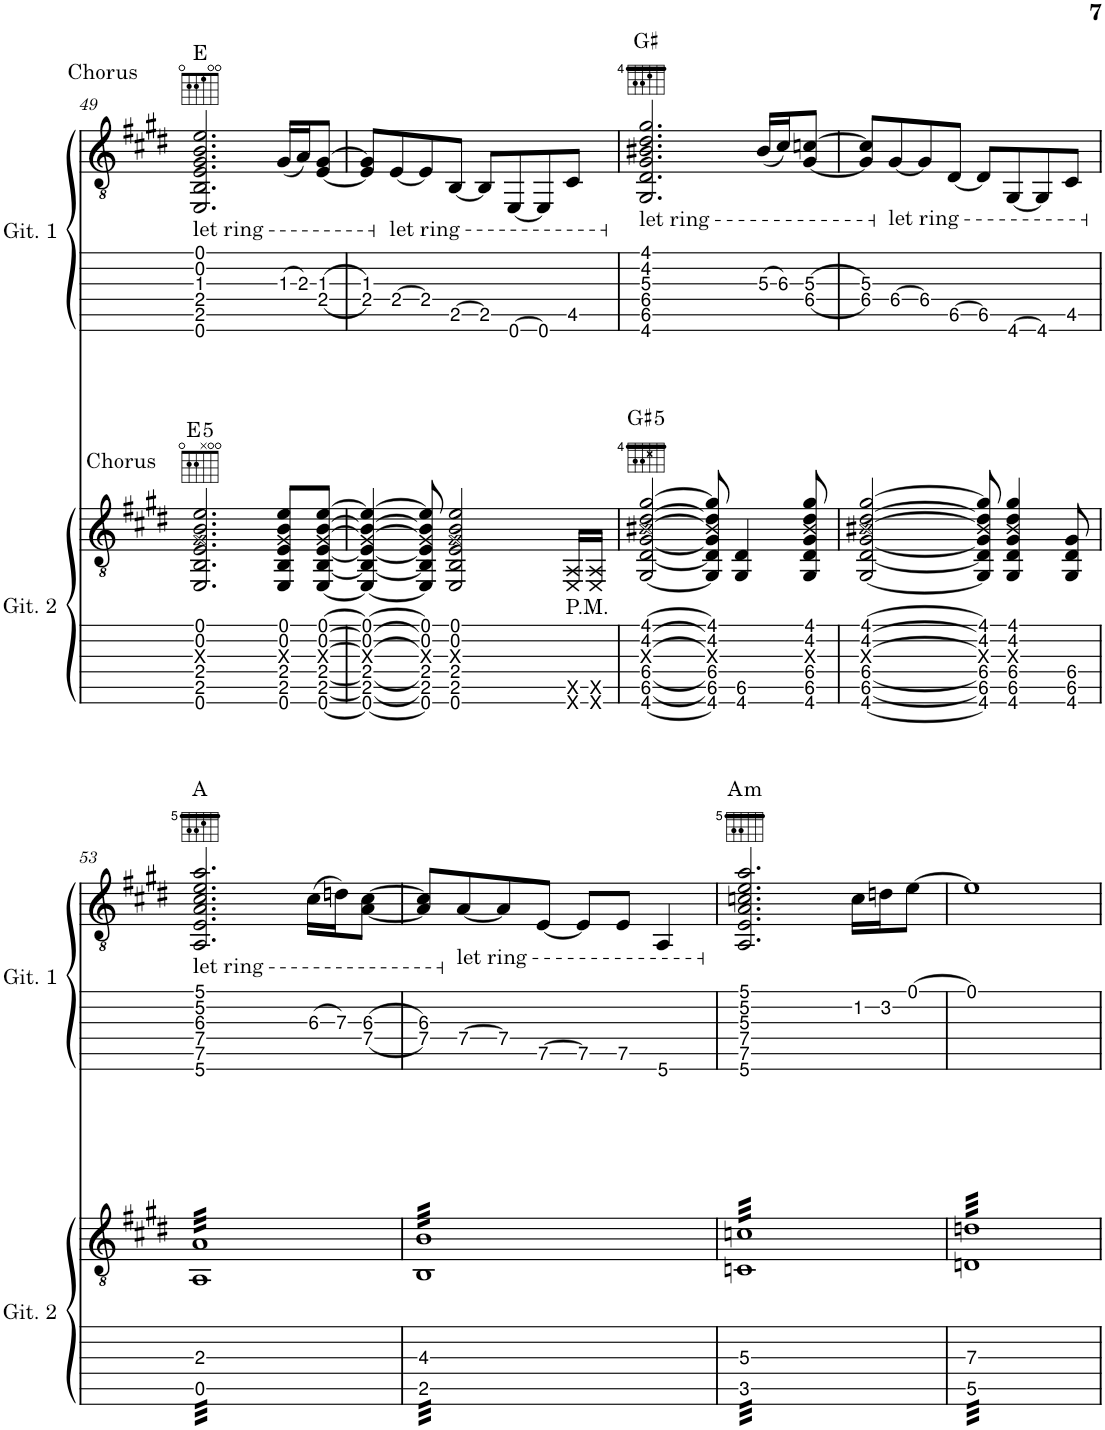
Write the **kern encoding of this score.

**kern	**kern	**harte	**kern	**kern	**harte
*part2	*part2	*part2	*part1	*part1	*part1
*staff4	*staff3	*	*staff2	*staff1	*
*I"Guitar 2	*	*	*I"Guitar 1	*	*
*I'Git. 2	*	*	*I'Git. 1	*	*
!!LO:PB:g=z
*	*clefGv2	*	*	*clefGv2	*
*k[f#c#g#d#]	*k[f#c#g#d#]	*	*k[f#c#g#d#]	*k[f#c#g#d#]	*
*M4/4	*M4/4	*	*M4/4	*M4/4	*
=49	=49	=49	=49	=49	=49
!	!	!	!	!LO:TX:a:t=Chorus	!
!	!	!	!	!LO:TX:b:t=let ring	!
!	!LO:TX:a:t=Chorus	!LO:H:kt=5	!	!	!
2.EE 2.BB 2.E 2.G# 2.B 2.e	2.EE/ 2.BB/ 2.E/ 2.G#/ 2.B/ 2.e/	E:(1,5)	2.EE 2.BB 2.E 2.G# 2.B 2.e	2.EE/ 2.BB/ 2.E/ 2.G#/ 2.B/ 2.e/	E:maj
8EE\ 8BB\ 8E\ 8G#\ 8B\ 8e\L	8EE/ 8BB/ 8E/ 8G#/ 8B/ 8e/L	.	16G#LL	(16G#/LL	.
.	.	.	16AJ	16A/J)	.
[8EE\ [8BB\ [8E\ [8G#\ [8B\ [8e\J	[8EE/ [8BB/ [8E/ [8G#/ [8B/ [8e/J	.	[8E\ [8G#\J	[8E/ [8G#/J	.
=50	=50	=50	=50	=50	=50
4EE_ 4BB_ 4E_ 4G#_ 4B_ 4e_	4EE/_ 4BB/_ 4E/_ 4G#/_ 4B/_ 4e/_	.	8E]\ 8G#]\L	8E/] 8G#/]L	.
!	!	!	!	!LO:TX:b:t=let ring	!
.	.	.	[8EJ	[8E/	.
8EE] 8BB] 8E] 8G#] 8B] 8e]	8EE/] 8BB/] 8E/] 8G#/] 8B/] 8e/]	.	8EL]	8E/]	.
2EE 2BB 2E 2G# 2B 2e	2EE/ 2BB/ 2E/ 2G#/ 2B/ 2e/	.	[8BBJ	[8BB/J	.
.	.	.	8BBL]	8BB/L]	.
.	.	.	[8EEJ	[8EE/	.
.	.	.	8EEL]	8EE/]	.
!	!LO:TX:b:t=P.M.	!	!	!	!
16EE\ 16AA\LL	16EE/ 16AA/LL	.	8C#J	8C#/J	.
16EE\ 16AA\JJ	16EE/ 16AA/JJ	.	.	.	.
=51	=51	=51	=51	=51	=51
!	!	!LO:H:kt=5	!	!LO:TX:b:t=let ring	!
[2GG# [2D# [2G# [2B#X [2d# [2g#	[2GG#/ [2D#/ [2G#/ [2B#X/ [2d#/ [2g#/	G#:(1,5)	2.GG# 2.D# 2.G# 2.B#X 2.d# 2.g#	2.GG#/ 2.D#/ 2.G#/ 2.B#X/ 2.d#/ 2.g#/	G#:maj
8GG#] 8D#] 8G#] 8B#X] 8d#] 8g#]	8GG#/] 8D#/] 8G#/] 8B#/] 8d#/] 8g#/]	.	.	.	.
4GG# 4D#	4GG#/ 4D#/	.	.	.	.
.	.	.	16B#LL	(16B#/LL	.
.	.	.	16c#J	16c#/J)	.
8GG# 8D# 8G# 8B# 8d# 8g#	8GG#/ 8D#/ 8G#/ 8B#/ 8d#/ 8g#/	.	[8G#\ [8cn\J	[8G#/ [8cn/J	.
=52	=52	=52	=52	=52	=52
[2GG# [2D# [2G# [2B#X [2d# [2g#	[2GG#/ [2D#/ [2G#/ [2B#X/ [2d#/ [2g#/	.	8G#]\ 8c]\L	8G#/] 8c/]L	.
!	!	!	!	!LO:TX:b:t=let ring	!
.	.	.	[8G#J	[8G#/	.
.	.	.	8G#L]	8G#/]	.
.	.	.	[8D#J	[8D#/J	.
8GG#] 8D#] 8G#] 8B#] 8d#] 8g#]	8GG#/] 8D#/] 8G#/] 8B#/] 8d#/] 8g#/]	.	8D#L]	8D#/L]	.
4GG# 4D# 4G# 4B# 4d# 4g#	4GG#/ 4D#/ 4G#/ 4B#/ 4d#/ 4g#/	.	[8GG#J	[8GG#/	.
.	.	.	8GG#L]	8GG#/]	.
8GG# 8D# 8G#	8GG#/ 8D#/ 8G#/	.	8C#J	8C#/J	.
!!LO:LB:g=z
=53	=53	=53	=53	=53	=53
!	!	!	!	!LO:TX:b:t=let ring	!
*tremolo	*	*	*	*	*
*	*tremolo	*	*	*	*
32AA 32ALLL	32AA 32ALLL	.	2.AA 2.E 2.A 2.c# 2.e 2.a	2.AA/ 2.E/ 2.A/ 2.c#/ 2.e/ 2.a/	A:maj
32AA 32A	32AA 32A	.	.	.	.
32AA 32A	32AA 32A	.	.	.	.
32AA 32A	32AA 32A	.	.	.	.
32AA 32A	32AA 32A	.	.	.	.
32AA 32A	32AA 32A	.	.	.	.
32AA 32A	32AA 32A	.	.	.	.
32AA 32A	32AA 32A	.	.	.	.
32AA 32A	32AA 32A	.	.	.	.
32AA 32A	32AA 32A	.	.	.	.
32AA 32A	32AA 32A	.	.	.	.
32AA 32A	32AA 32A	.	.	.	.
32AA 32A	32AA 32A	.	.	.	.
32AA 32A	32AA 32A	.	.	.	.
32AA 32A	32AA 32A	.	.	.	.
32AA 32A	32AA 32A	.	.	.	.
32AA 32A	32AA 32A	.	.	.	.
32AA 32A	32AA 32A	.	.	.	.
32AA 32A	32AA 32A	.	.	.	.
32AA 32A	32AA 32A	.	.	.	.
32AA 32A	32AA 32A	.	.	.	.
32AA 32A	32AA 32A	.	.	.	.
32AA 32A	32AA 32A	.	.	.	.
32AA 32A	32AA 32A	.	.	.	.
32AA 32A	32AA 32A	.	16c#LL	(16c#\LL	.
32AA 32A	32AA 32A	.	.	.	.
32AA 32A	32AA 32A	.	16dnJ	16dn\J)	.
32AA 32A	32AA 32A	.	.	.	.
32AA 32A	32AA 32A	.	[8A\ [8c#\J	[8A\ [8c#\J	.
32AA 32A	32AA 32A	.	.	.	.
32AA 32A	32AA 32A	.	.	.	.
32AA 32AJJJ	32AA 32AJJJ	.	.	.	.
=54	=54	=54	=54	=54	=54
32BB 32BLLL	32BB 32BLLL	.	8A]\ 8c#]\L	8A/] 8c#/]L	.
32BB 32B	32BB 32B	.	.	.	.
32BB 32B	32BB 32B	.	.	.	.
32BB 32B	32BB 32B	.	.	.	.
!	!	!	!	!LO:TX:b:t=let ring	!
32BB 32B	32BB 32B	.	[8AJ	[8A/	.
32BB 32B	32BB 32B	.	.	.	.
32BB 32B	32BB 32B	.	.	.	.
32BB 32B	32BB 32B	.	.	.	.
32BB 32B	32BB 32B	.	8AL]	8A/]	.
32BB 32B	32BB 32B	.	.	.	.
32BB 32B	32BB 32B	.	.	.	.
32BB 32B	32BB 32B	.	.	.	.
32BB 32B	32BB 32B	.	[8EJ	[8E/J	.
32BB 32B	32BB 32B	.	.	.	.
32BB 32B	32BB 32B	.	.	.	.
32BB 32B	32BB 32B	.	.	.	.
32BB 32B	32BB 32B	.	8EL]	8E/L]	.
32BB 32B	32BB 32B	.	.	.	.
32BB 32B	32BB 32B	.	.	.	.
32BB 32B	32BB 32B	.	.	.	.
32BB 32B	32BB 32B	.	8EJ	8E/J	.
32BB 32B	32BB 32B	.	.	.	.
32BB 32B	32BB 32B	.	.	.	.
32BB 32B	32BB 32B	.	.	.	.
32BB 32B	32BB 32B	.	4AA	4AA/	.
32BB 32B	32BB 32B	.	.	.	.
32BB 32B	32BB 32B	.	.	.	.
32BB 32B	32BB 32B	.	.	.	.
32BB 32B	32BB 32B	.	.	.	.
32BB 32B	32BB 32B	.	.	.	.
32BB 32B	32BB 32B	.	.	.	.
32BB 32BJJJ	32BB 32BJJJ	.	.	.	.
=55	=55	=55	=55	=55	=55
!	!	!	!	!	!LO:H:kt=m
32C 32cLLL	32Cn 32cnLLL	.	2.AA 2.E 2.A 2.cn 2.e 2.a	2.AA/ 2.E/ 2.A/ 2.cn/ 2.e/ 2.a/	A:min
32C 32c	32Cn 32cn	.	.	.	.
32C 32c	32Cn 32cn	.	.	.	.
32C 32c	32Cn 32cn	.	.	.	.
32C 32c	32Cn 32cn	.	.	.	.
32C 32c	32Cn 32cn	.	.	.	.
32C 32c	32Cn 32cn	.	.	.	.
32C 32c	32Cn 32cn	.	.	.	.
32C 32c	32Cn 32cn	.	.	.	.
32C 32c	32Cn 32cn	.	.	.	.
32C 32c	32Cn 32cn	.	.	.	.
32C 32c	32Cn 32cn	.	.	.	.
32C 32c	32Cn 32cn	.	.	.	.
32C 32c	32Cn 32cn	.	.	.	.
32C 32c	32Cn 32cn	.	.	.	.
32C 32c	32Cn 32cn	.	.	.	.
32C 32c	32Cn 32cn	.	.	.	.
32C 32c	32Cn 32cn	.	.	.	.
32C 32c	32Cn 32cn	.	.	.	.
32C 32c	32Cn 32cn	.	.	.	.
32C 32c	32Cn 32cn	.	.	.	.
32C 32c	32Cn 32cn	.	.	.	.
32C 32c	32Cn 32cn	.	.	.	.
32C 32c	32Cn 32cn	.	.	.	.
32C 32c	32Cn 32cn	.	16cLL	16c\LL	.
32C 32c	32Cn 32cn	.	.	.	.
32C 32c	32Cn 32cn	.	16dJ	16dn\J	.
32C 32c	32Cn 32cn	.	.	.	.
32C 32c	32Cn 32cn	.	[8eJ	[8e\J	.
32C 32c	32Cn 32cn	.	.	.	.
32C 32c	32Cn 32cn	.	.	.	.
32C 32cJJJ	32Cn 32cnJJJ	.	.	.	.
=56	=56	=56	=56	=56	=56
32D 32dLLL	32Dn 32dnLLL	.	1e]	1e]	.
32D 32d	32Dn 32dn	.	.	.	.
32D 32d	32Dn 32dn	.	.	.	.
32D 32d	32Dn 32dn	.	.	.	.
32D 32d	32Dn 32dn	.	.	.	.
32D 32d	32Dn 32dn	.	.	.	.
32D 32d	32Dn 32dn	.	.	.	.
32D 32d	32Dn 32dn	.	.	.	.
32D 32d	32Dn 32dn	.	.	.	.
32D 32d	32Dn 32dn	.	.	.	.
32D 32d	32Dn 32dn	.	.	.	.
32D 32d	32Dn 32dn	.	.	.	.
32D 32d	32Dn 32dn	.	.	.	.
32D 32d	32Dn 32dn	.	.	.	.
32D 32d	32Dn 32dn	.	.	.	.
32D 32d	32Dn 32dn	.	.	.	.
32D 32d	32Dn 32dn	.	.	.	.
32D 32d	32Dn 32dn	.	.	.	.
32D 32d	32Dn 32dn	.	.	.	.
32D 32d	32Dn 32dn	.	.	.	.
32D 32d	32Dn 32dn	.	.	.	.
32D 32d	32Dn 32dn	.	.	.	.
32D 32d	32Dn 32dn	.	.	.	.
32D 32d	32Dn 32dn	.	.	.	.
32D 32d	32Dn 32dn	.	.	.	.
32D 32d	32Dn 32dn	.	.	.	.
32D 32d	32Dn 32dn	.	.	.	.
32D 32d	32Dn 32dn	.	.	.	.
32D 32d	32Dn 32dn	.	.	.	.
32D 32d	32Dn 32dn	.	.	.	.
32D 32d	32Dn 32dn	.	.	.	.
32D 32dJJJ	32Dn 32dnJJJ	.	.	.	.
*	*Xtremolo	*	*	*	*
*Xtremolo	*	*	*	*	*
=	=	=	=	=	=
*-	*-	*-	*-	*-	*-
